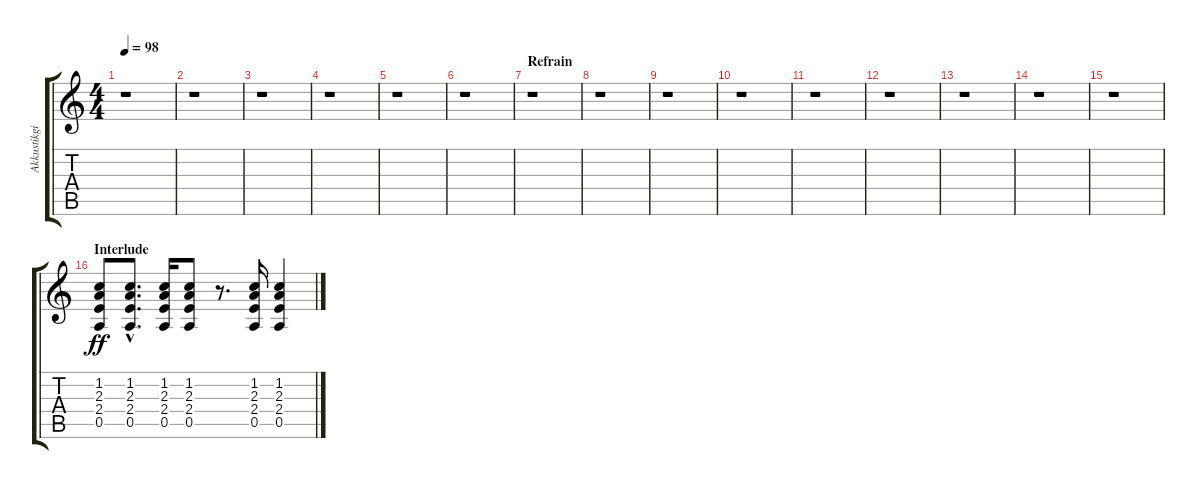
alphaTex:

\track ("Akkustikgitarre" "Akkustikgi") {instrument acousticguitarsteel}
\staff {score tabs}
\tuning (E4 B3 G3 D3 A2 E2) {hide}
\ts (4 4)
\tempo 98
\clef g2
\ks c
r.1{dy ff} |
r.1 |
r.1 |
r.1 |
r.1 |
r.1 |
\section ("" "Refrain")
r.1 |
r.1 |
r.1 |
r.1 |
r.1 |
r.1 |
r.1 |
r.1 |
r.1 |
\section ("" "Interlude")
(1.2 2.3 2.4 0.5).8 (1.2{hac} 2.3{hac} 2.4{hac} 0.5{hac}).8{d} (1.2 2.3 2.4 0.5).16 (1.2 2.3 2.4 0.5).8 r.8{d} (1.2 2.3 2.4 0.5).16 (1.2 2.3 2.4 0.5).4
